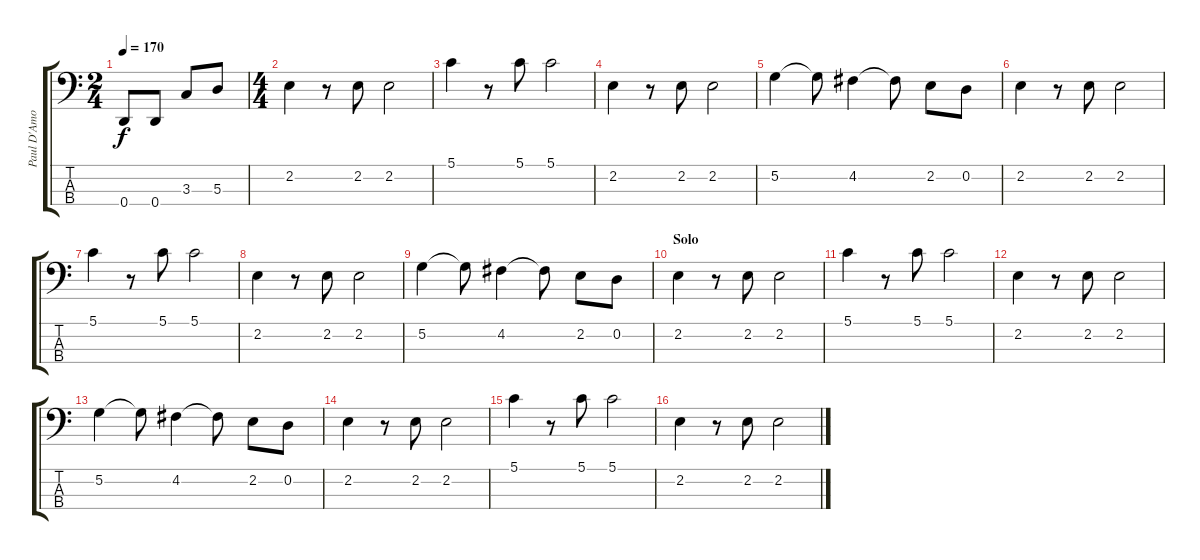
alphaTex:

\track ("Paul D'Amour" "Paul D'Amo") {instrument electricbasspick}
\staff {score tabs}
\tuning (G2 D2 A1 D1) {hide}
\ts (2 4)
\tempo 170
\clef f4
\ks c
0.4.8{dy f} 0.4.8 3.3.8 5.3.8 |
\ts (4 4)
2.2.4 r.8 2.2.8 2.2.2 |
5.1.4 r.8 5.1.8 5.1.2 |
2.2.4 r.8 2.2.8 2.2.2 |
5.2.4 5.2{t}.8 4.2.4 4.2{t}.8 2.2.8 0.2.8 |
2.2.4 r.8 2.2.8 2.2.2 |
5.1.4 r.8 5.1.8 5.1.2 |
2.2.4 r.8 2.2.8 2.2.2 |
5.2.4 5.2{t}.8 4.2.4 4.2{t}.8 2.2.8 0.2.8 |
\section ("" "Solo")
2.2.4 r.8 2.2.8 2.2.2 |
5.1.4 r.8 5.1.8 5.1.2 |
2.2.4 r.8 2.2.8 2.2.2 |
5.2.4 5.2{t}.8 4.2.4 4.2{t}.8 2.2.8 0.2.8 |
2.2.4 r.8 2.2.8 2.2.2 |
5.1.4 r.8 5.1.8 5.1.2 |
2.2.4 r.8 2.2.8 2.2.2
